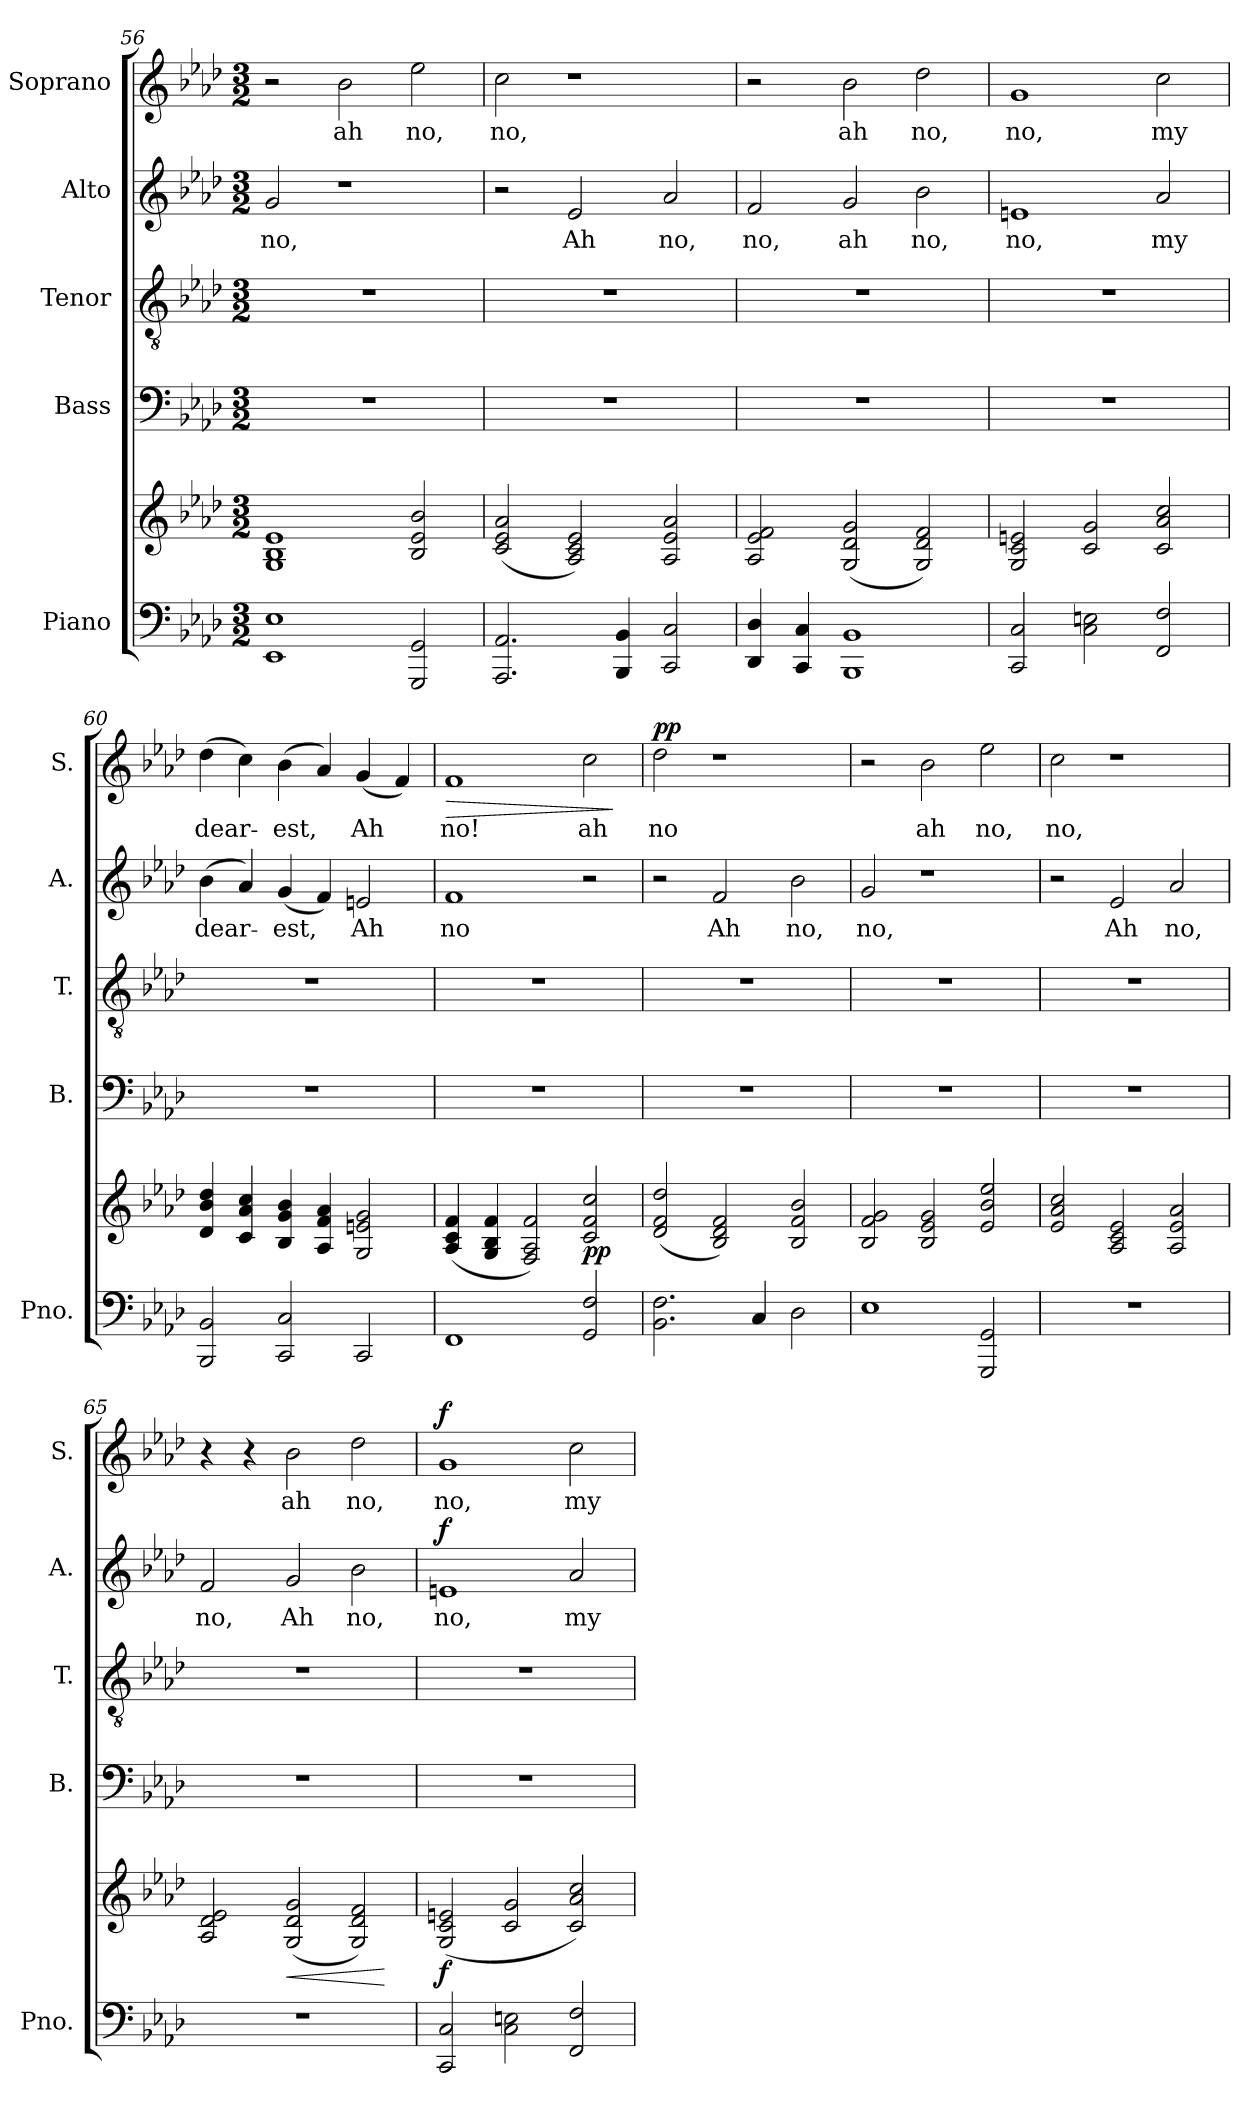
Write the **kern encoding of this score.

**kern	**kern	**dynam	**kern	**kern	**kern	**text	**dynam	**kern	**text	**dynam
*part5	*part5	*part5	*part4	*part3	*part2	*part2	*part2	*part1	*part1	*part1
*staff6	*staff5	*staff5/6	*staff4	*staff3	*staff2	*staff2	*staff2	*staff1	*staff1	*staff1
*I"Piano	*	*	*I"Bass	*I"Tenor	*I"Alto	*	*	*I"Soprano	*	*
*I'Pno.	*	*	*I'B.	*I'T.	*I'A.	*	*	*I'S.	*	*
!!LO:LB:g=z
*clefF4	*clefG2	*	*clefF4	*clefGv2	*clefG2	*	*	*clefG2	*	*
*k[b-e-a-d-]	*k[b-e-a-d-]	*	*k[b-e-a-d-]	*k[b-e-a-d-]	*k[b-e-a-d-]	*	*	*k[b-e-a-d-]	*	*
*M3/2	*M3/2	*	*M3/2	*M3/2	*M3/2	*	*	*M3/2	*	*
=56	=56	=56	=56	=56	=56	=56	=56	=56	=56	=56
!	!	!	!	!	!	!LO:LY:b	!	!	!	!
1EE- 1E-	1G 1B- 1e-	.	1.r	1.r	2g/	no,	.	2r	.	.
!	!	!	!	!	!	!	!	!	!LO:LY:b	!
.	.	.	.	.	1r	.	.	2b-\	ah	.
!	!	!	!	!	!	!	!	!	!LO:LY:b	!
2GGG/ 2GG/	2B-/ 2e-/ 2b-/	.	.	.	.	.	.	2ee-\	no,	.
=57	=57	=57	=57	=57	=57	=57	=57	=57	=57	=57
!	!	!	!	!	!	!	!	!	!LO:LY:b	!
2.AAA-/ 2.AA-/	(<2c/ 2e-/ 2a-/	.	1.r	1.r	2r	.	.	2cc\	no,	.
!	!	!	!	!	!	!LO:LY:b	!	!	!	!
.	2A-/ 2c/ 2e-/)	.	.	.	2e-/	Ah	.	1r	.	.
4BBB-/ 4BB-/	.	.	.	.	.	.	.	.	.	.
!	!	!	!	!	!	!LO:LY:b	!	!	!	!
2CC/ 2C/	2A-/ 2e-/ 2a-/	.	.	.	2a-/	no,	.	.	.	.
=58	=58	=58	=58	=58	=58	=58	=58	=58	=58	=58
!	!	!	!	!	!	!LO:LY:b	!	!	!	!
4DD-/ 4D-/	2A-/ 2e-/ 2f/	.	1.r	1.r	2f/	no,	.	2r	.	.
4CC/ 4C/	.	.	.	.	.	.	.	.	.	.
!	!	!	!	!	!	!LO:LY:b	!	!	!LO:LY:b	!
1BBB- 1BB-	(<2G/ 2d-/ 2g/	.	.	.	2g/	ah	.	2b-\	ah	.
!	!	!	!	!	!	!LO:LY:b	!	!	!LO:LY:b	!
.	2G/ 2d-/ 2f/)	.	.	.	2b-\	no,	.	2dd-\	no,	.
=59	=59	=59	=59	=59	=59	=59	=59	=59	=59	=59
!	!	!	!	!	!	!LO:LY:b	!	!	!LO:LY:b	!
2CC/ 2C/	2G/ 2c/ 2en/	.	1.r	1.r	1en	no,	.	1g	no,	.
2C\ 2En\	2c/ 2g/	.	.	.	.	.	.	.	.	.
!	!	!	!	!	!	!LO:LY:b	!	!	!LO:LY:b	!
2FF/ 2F/	2c/ 2a-/ 2cc/	.	.	.	2a-/	my	.	2cc\	my	.
=60	=60	=60	=60	=60	=60	=60	=60	=60	=60	=60
!	!	!	!	!	!	!LO:LY:b	!	!	!LO:LY:b	!
2BBB-/ 2BB-/	4d-/ 4b-/ 4dd-/	.	1.r	1.r	(>4b-\	dear-	.	(>4dd-\	dear-	.
.	4c/ 4a-/ 4cc/	.	.	.	4a-/)	.	.	4cc\)	.	.
!	!	!	!	!	!	!LO:LY:b	!	!	!LO:LY:b	!
2CC/ 2C/	4B-/ 4g/ 4b-/	.	.	.	(<4g/	-est,	.	(>4b-\	-est,	.
.	4A-/ 4f/ 4a-/	.	.	.	4f/)	.	.	4a-/)	.	.
!	!	!	!	!	!	!LO:LY:b	!	!	!LO:LY:b	!
2CC/	2G/ 2en/ 2g/	.	.	.	2en/	Ah	.	(<4g/	Ah	.
.	.	.	.	.	.	.	.	4f/)	.	.
!!LO:PB:g=z
=61	=61	=61	=61	=61	=61	=61	=61	=61	=61	=61
!	!	!	!	!	!	!LO:LY:b	!	!	!LO:LY:b	!LO:HP:b
1FF	(<4A-/ 4c/ 4f/	.	1.r	1.r	1f	no	.	1f	no!	>
.	4G/ 4B-/ 4f/	.	.	.	.	.	.	.	.	.
.	2F/ 2A-/ 2f/)	.	.	.	.	.	.	.	.	.
!	!	!LO:DY:b	!	!	!	!	!	!	!LO:LY:b	!
2GG/ 2F/	2c/ 2f/ 2cc/	pp	.	.	2r	.	.	2cc\	ah	.
.	.	.	.	.	.	.	.	.	.	]
=62	=62	=62	=62	=62	=62	=62	=62	=62	=62	=62
!	!	!	!	!	!	!	!	!	!LO:LY:b	!LO:DY:b
2.BB-\ 2.F\	(<2d-/ 2f/ 2dd-/	.	1.r	1.r	2r	.	.	2dd-\	no	pp
!	!	!	!	!	!	!LO:LY:b	!	!	!	!
.	2B-/ 2d-/ 2f/)	.	.	.	2f/	Ah	.	1r	.	.
4C/	.	.	.	.	.	.	.	.	.	.
!	!	!	!	!	!	!LO:LY:b	!	!	!	!
2D-\	2B-/ 2f/ 2b-/	.	.	.	2b-\	no,	.	.	.	.
=63	=63	=63	=63	=63	=63	=63	=63	=63	=63	=63
!	!	!	!	!	!	!LO:LY:b	!	!	!	!
1E-	2B-/ 2f/ 2g/	.	1.r	1.r	2g/	no,	.	2r	.	.
!	!	!	!	!	!	!	!	!	!LO:LY:b	!
.	2B-/ 2e-/ 2g/	.	.	.	1r	.	.	2b-\	ah	.
!	!	!	!	!	!	!	!	!	!LO:LY:b	!
2GGG/ 2GG/	2e-/ 2b-/ 2ee-/	.	.	.	.	.	.	2ee-\	no,	.
=64	=64	=64	=64	=64	=64	=64	=64	=64	=64	=64
!	!	!	!	!	!	!	!	!	!LO:LY:b	!
1.r	2e-/ 2a-/ 2cc/	.	1.r	1.r	2r	.	.	2cc\	no,	.
!	!	!	!	!	!	!LO:LY:b	!	!	!	!
.	2A-/ 2c/ 2e-/	.	.	.	2e-/	Ah	.	1r	.	.
!	!	!	!	!	!	!LO:LY:b	!	!	!	!
.	2A-/ 2e-/ 2a-/	.	.	.	2a-/	no,	.	.	.	.
=65	=65	=65	=65	=65	=65	=65	=65	=65	=65	=65
!	!	!	!	!	!	!LO:LY:b	!	!	!	!
1.r	2A-/ 2d-/ 2e-/	.	1.r	1.r	2f/	no,	.	4r	.	.
.	.	.	.	.	.	.	.	4r	.	.
!	!	!LO:HP:b	!	!	!	!LO:LY:b	!	!	!LO:LY:b	!
.	(<2G/ 2d-/ 2g/	<	.	.	2g/	Ah	.	2b-\	ah	.
!	!	!	!	!	!	!LO:LY:b	!	!	!LO:LY:b	!
.	2G/ 2d-/ 2f/)	.	.	.	2b-\	no,	.	2dd-\	no,	.
.	.	[	.	.	.	.	.	.	.	.
=66	=66	=66	=66	=66	=66	=66	=66	=66	=66	=66
!	!	!LO:DY:b	!	!	!	!LO:LY:b	!LO:DY:b	!	!LO:LY:b	!LO:DY:b
2CC/ 2C/	(<2G/ 2c/ 2en/	f	1.r	1.r	1en	no,	f	1g	no,	f
2C\ 2En\	2c/ 2g/	.	.	.	.	.	.	.	.	.
!	!	!	!	!	!	!LO:LY:b	!	!	!LO:LY:b	!
2FF/ 2F/	2c/ 2a-/ 2cc/)	.	.	.	2a-/	my	.	2cc\	my	.
=	=	=	=	=	=	=	=	=	=	=
*-	*-	*-	*-	*-	*-	*-	*-	*-	*-	*-
